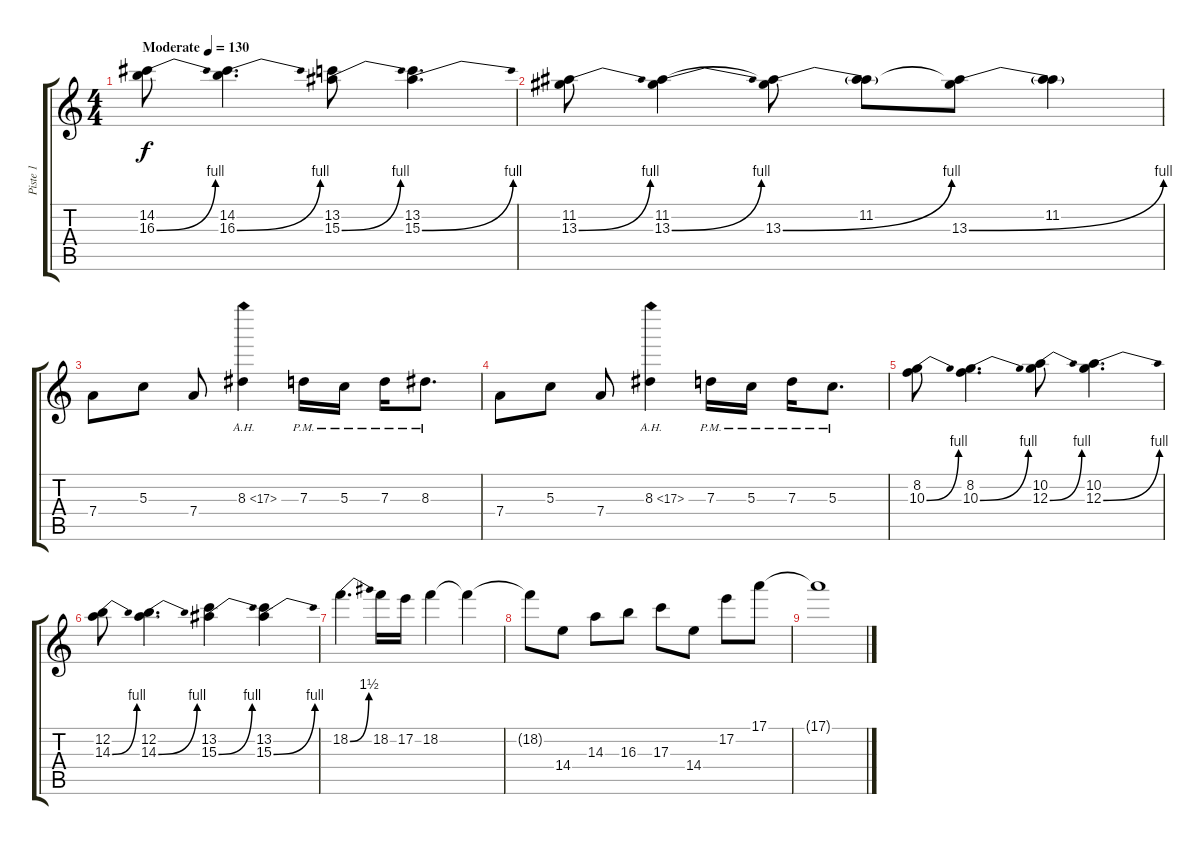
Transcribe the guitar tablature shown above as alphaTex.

\track ("Piste 1" "Piste 1") {instrument distortionguitar}
\staff {score tabs}
\tuning (E4 B3 G3 D3 A2 E2) {hide}
\ts (4 4)
\tempo (130 "Moderate")
\clef g2
\ks c
(14.2 16.3{be (bend 0 0 60 4)}).8{dy f instrument distortionguitar} (14.2 16.3{be (bend 0 0 60 4)}).4{d} (13.2 15.3{be (bend 0 0 60 4)}).8 (13.2 15.3{be (bend 0 0 60 4)}).4{d} |
(11.2 13.3{be (bend 0 0 60 4)}).8 (11.2 13.3{be (bend 0 0 60 4)}).4 (11.2{t} 13.3{be (bend 0 0 60 4)}).8 (11.2 13.3{t}).8 (11.2{t} 13.3{be (bend 0 0 60 4)}).8 (11.2 13.3{t}).4 |
7.4.8 5.3.8 7.4.8 8.3{ah 9}.4{volume 0} 7.3{pm}.16{volume 13} 5.3{pm}.16 7.3{pm}.16 8.3{pm}.8{d} |
7.4.8 5.3.8 7.4.8 8.3{ah 9}.4{volume 0} 7.3{pm}.16{volume 13} 5.3{pm}.16 7.3{pm}.16 5.3{pm}.8{d} |
(8.2 10.3{be (bend 0 0 60 4)}).8 (8.2 10.3{be (bend 0 0 60 4)}).4{d} (10.2 12.3{be (bend 0 0 60 4)}).8 (10.2 12.3{be (bend 0 0 60 4)}).4{d} |
(12.2 14.3{be (bend 0 0 60 4)}).8 (12.2 14.3{be (bend 0 0 60 4)}).4{d} (13.2 15.3{be (bend 0 0 60 4)}).4 (13.2 15.3{be (bend 0 0 60 4)}).4 |
18.2{be (bend 0 0 60 6)}.4{d} 18.2.16 17.2.16 18.2.4 18.2{t}.4 |
18.2{t}.8 14.4.8 14.3.8 16.3.8 17.3.8 14.4.8 17.2.8 17.1.8 |
17.1{t}.1
